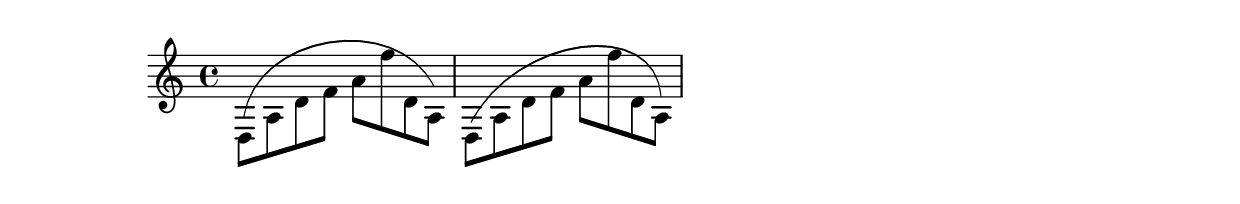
%% DO NOT EDIT this file manually; it is automatically
%% generated from LSR http://lsr.dsi.unimi.it
%% Make any changes in LSR itself, or in Documentation/snippets/new/ ,
%% and then run scripts/auxiliar/makelsr.py
%%
%% This file is in the public domain.
\version "2.14.2"

\header {
  lsrtags = "tweaks-and-overrides, expressive-marks"

%% Translation of GIT committish: 6977ddc9a3b63ea810eaecb864269c7d847ccf98
  texidoces = "
Se puede hacer que una ligadura de expresión sea asimétrica para
adaptarse mejor a un patrón asimétrico de notas.

"
  doctitlees = "Ligaduras asimétricas"



  texidoc = "
Slurs can be made asymmetric to match an asymmetric pattern of notes
better.

"
  doctitle = "Asymmetric slurs"
} % begin verbatim


slurNotes = { d,8( a' d f a f' d, a) }

\relative c' {
  \stemDown
  \slurUp
  \slurNotes
  \once \override Slur #'eccentricity = #3.0
  \slurNotes
}

